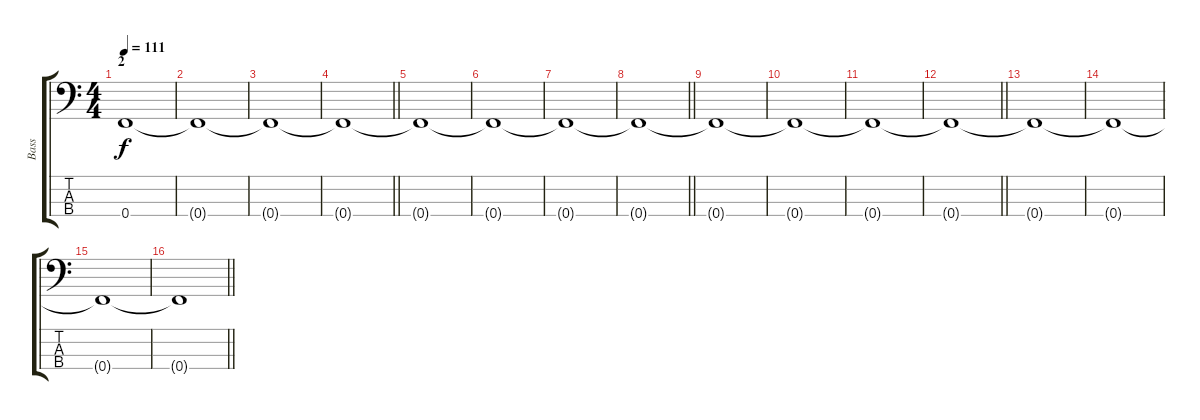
\track ("Bass" "Bass") {instrument electricbassfinger}
\staff {score tabs}
\tuning (Ab2 Eb2 Bb1 F1) {hide}
\ts (4 4)
\section ("" "2")
\tempo 111
\clef f4
\ks c
0.4.1{dy f} |
0.4{t}.1 |
0.4{t}.1 |
\barLineRight lightlight
0.4{t}.1 |
0.4{t}.1 |
0.4{t}.1 |
0.4{t}.1 |
\barLineRight lightlight
0.4{t}.1 |
0.4{t}.1 |
0.4{t}.1 |
0.4{t}.1 |
\barLineRight lightlight
0.4{t}.1 |
0.4{t}.1 |
0.4{t}.1 |
0.4{t}.1 |
\barLineRight lightlight
0.4{t}.1
